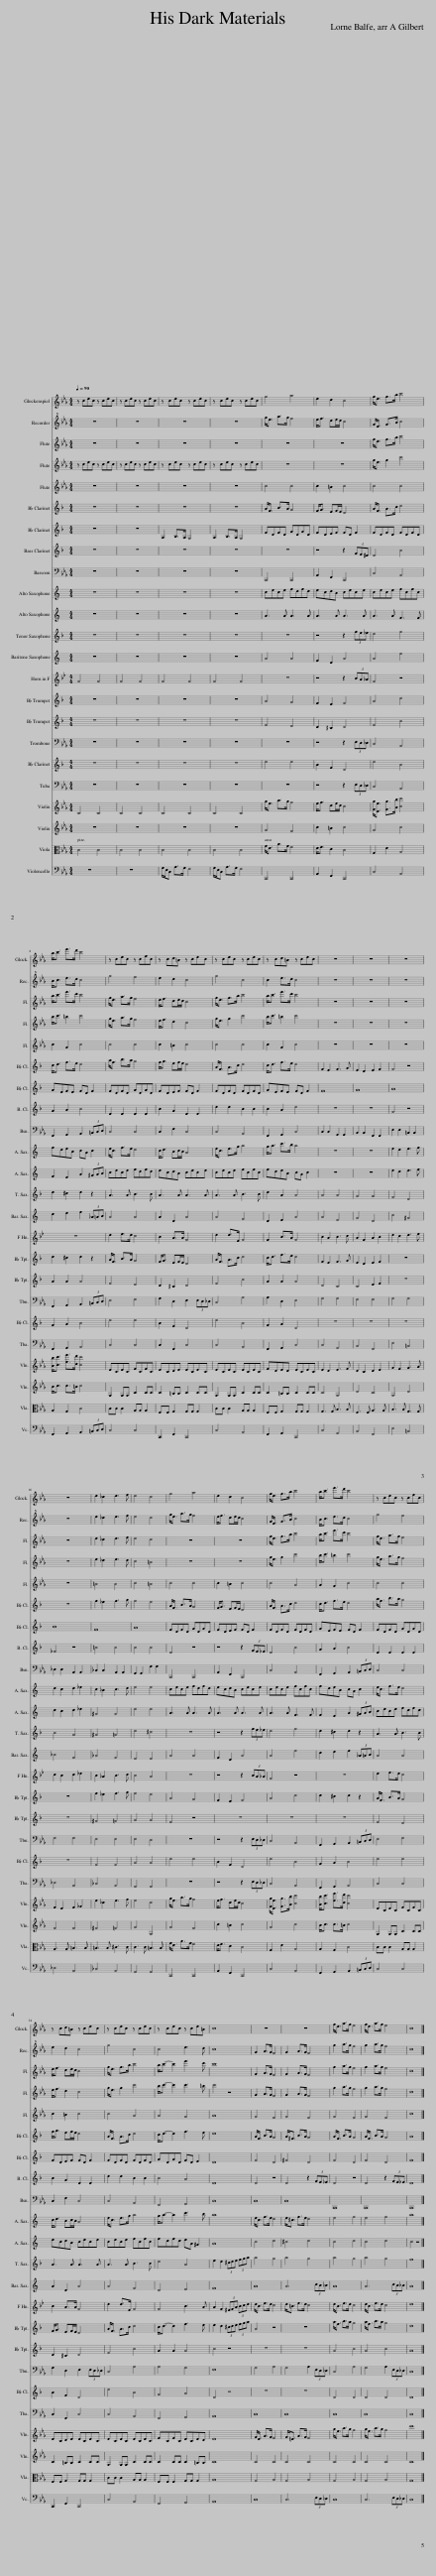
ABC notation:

X:1
%%score 1 2 3 4 5 6 7 8 9 10 11 12 13 14 15 16 17 18 19 20 21 22 23
L:1/8
M:4/4
I:linebreak $
K:Eb
V:1 treble transpose=24
V:2 treble+8
V:3 treble
V:4 treble
V:5 treble
V:6 treble transpose=-2
V:7 treble transpose=-2
V:8 treble transpose=-14
V:9 bass
V:10 treble transpose=-9
V:11 treble transpose=-9
V:12 treble transpose=-14
V:13 treble transpose=-21
V:14 treble transpose=-7
V:15 treble transpose=-2
V:16 treble transpose=-2
V:17 bass
V:18 treble transpose=-2
V:19 bass
V:20 treble
V:21 treble
V:22 alto
V:23 bass
V:1
 z cec z c[Q:1/4=90]ec | z cec z cec | z cec z cec | z cec z cec | g4 a4 | %5
 e2 d2 c4 | g<e g>b c'4 |$ b<c' e'>d' c'4 | z cec z cfc | z cd=B z cec | %10
 z cec z cec | z cd=B z cec | z8 | z8 | z8 |$ %15
 z8 | e2 _d2 e3 f | e4 d4 | g4 a4 | e2 d2 c4 | %20
 g<e g>b c'4 | b<c' e'>d' c'4 | z cec z cfc |$ z cd=B z cec | z cec z cec | %25
 z cec z ce=B | c8 | z8 | z8 | g<e a>g f4 | %30
 g<e a>g f4 | c8 |] %32
V:2
 z8 | z8 | z8 | z8 | g<e a>g f4 | %5
 e<f de/d/ c4 | G<E G>B c4 |$ B<c e>d c4 | g4 f4 | e2 d2 c4 | %10
 g4 c4 | c2 e>d c4 | z8 | z8 | z8 |$ %15
 z8 | e2 _d2 e3 f | e4 d4 | g<e a>g f4 | e<f de/d/ c4 | %20
 G<E G>B c4 | B<c e>d c4 | g4 f4 |$ e2 d2 c4 | g4 c4 | %25
 c4 e3 d | c8 | G2 A>G F4 | G2 A>G F4 | g2 a>g f4 | %30
 g2 a>g f4 | c8 |] %32
V:3
 z8 | z8 | z8 | z8 | z8 | %5
 z8 | g<e g>b c'4 |$ b<c' e'>d' c'4 | g<e a>g f4 | e<f de/d/ c4 | %10
 g<e g>b c'4 | b<c' e'>d' c'4 | z8 | z8 | z8 |$ %15
 z8 | e2 _d2 e3 f | e4 d4 | z8 | z8 | %20
 g<e g>b c'4 | b<c' e'>d' c'4 | g<e a>g f4 |$ e<f de/d/ c4 | g<e g>b c'4 | %25
 b<c'- c'2 e'3 d' | c'8 | G2 A>G F4 | G2 A>G F4 | g2 a>g f4 | %30
 g2 a>g f4 | c8 |] %32
V:4
 z cec z cec | z cec z cec | z cec z cec | z cec z cec | z8 | %5
 z8 | g<e g2 c'4 |$ b<c' =b2 c'4 | g<e a>g f4 | e<f d2 c4 | %10
 g<e g2 c'4 | b<c' =b2 c'4 | z8 | z8 | z8 |$ %15
 z8 | e2 _d2 e3 d | c4 =B4 | z8 | z8 | %20
 g<e g2 c'4 | b<c' =b2 c'4 | g<e a>g f4 |$ e<f d2 c4 | g<e g2 c'4 | %25
 b<c'- c'2 c'3 =b | c'4 z4 | G2 A>G F4 | G2 A>G F4 | g2 a>g f4 | %30
 g2 a>g f4 | c8 |] %32
V:5
 z8 | z8 | z8 | z8 | c4 c4 | %5
 c2 =B2 c4 | c4 c4 |$ c2 G2 c4 | c4 c4 | c2 =B2 c4 | %10
 c4 c4 | c2 G2 c4 | z8 | z8 | z8 |$ %15
 z8 | =B4 B4 | c4 =B4 | c4 c4 | c2 =B2 c4 | %20
 c4 A4 | A2 G2 c4 | c4 c4 |$ c2 =B2 c4 | c4 A4 | %25
 A4 G4 | A8 | G4 F4 | G4 F4 | G4 F4 | %30
 G4 F4 | c8 |] %32
V:6
[K:F] z8 | z8 | z8 | z8 | A<F B>A G4 | %5
 F<G EF/E/ D4 | A<F A>c d4 |$ c<d f>e d4 | a<f b>a g4 | f<g ef/e/ d4 | %10
 A<F A>c d4 | c<d f>e d4 | F2 E2 F3 G | E2 D2 E2 F2 | F4 z4 |$ %15
 z8 | f2 _e2 f3 g | f4 e4 | A<F B>A G4 | F<G EF/E/ D4 | %20
 A<F A>c d4 | c<d f>e d4 | a<f b>a g4 |$ f<g ef/e/ d4 | A<F A>c d4 | %25
 c<d- d2 f3 e | d8 | A<F B>A G4 | A<^F B>A G4 | A<F B>A G4 | %30
 A<F B>A G4 | A8 |] %32
V:7
[K:F] z8 | z8 | A,2 B,>A, G,4 | A,2 B,>A, G,4 | FDFD GDGD | %5
 FDEF FD F2 | FDFD FDFD |$ GEFE FD F2 | FDFD GDGD | FDEF FD F2 | %10
 FDFD FDFD | GEFE FD F2 | F8 | G8 | A8 |$ %15
 B8 | F8 | A8 | FDFD GDGD | FDEF FD F2 | %20
 FDFD FDFD | GEFE FD F2 | FDFD GDGD |$ FDEF FD F2 | FDFD FDFD | %25
 GDGD FD E2 | D8 | F4 D4 | ^F4 D4 | F4 D4 | %30
 F4 D4 | F8 |] %32
V:8
[K:F] z8 | z8 | z8 | z8 | z8 | %5
 z4 z2 (3FE^D | D4 B4 |$ G2 A2 B4 | D2 D2 D2 D2 | B2 G2 D2 D2 | %10
 d2 d2 B2 B2 | B2 A2 d4 | z8 | z8 | F4 z4 |$ %15
 _E4 z4 | =B4 B4 | B4 B4 | D4 z4 | z4 z2 (3FE_E | %20
 D4 B4 | G2 A2 B4 | D2 D2 D2 D2 |$ B2 G2 D2 D2 | d2 d2 B2 B2 | %25
 B4 A4 | D8 | D4 z4 | D4 z2 (3FE_E | D4 z4 | %30
 D4 z2 (3FE_E | D8 |] %32
V:9
 z8 | z8 | z8 | z8 | C,,4 C,,4 | %5
 A,,2 F,,2 C,,4 | C,4 A,,4 |$ F,,2 G,,2 A,,2 (3=B,,C,D, | C,4 C,4 | C,2 F,2 C,4 | %10
 C,4 A,,4 | F,,2 G,,2 C,4 | C,2 C,2 G,,2 G,,2 | B,,2 B,,2 F,,2 F,,2 | E,2 E,2 =B,,2 B,,2 |$ %15
 _D,2 D,2 A,,2 A,,2 | _C,2 C,2 A,,2 A,,2 | G,,2 G,,2 G,2 G,2 | C,,4 C,,4 | A,,2 F,,2 C,,4 | %20
 C,4 A,,4 | F,,2 G,,2 A,,2 (3=B,,C,D, | C,4 C,4 |$ C,2 F,2 C,4 | C,4 A,,4 | %25
 F,,4 G,,4 | C,8 | C,8 | C,8 | C,,8 | %30
 C,,8 | C,,8 |] %32
V:10
[K:C] z8 | z8 | z8 | z8 | cece fdfd | %5
 ecdB cece | cece fcfc |$ fdeB cA c2 | e<c f>e d4 | c<d Bc/B/ A4 | %10
 e<c e>g a4 | g<a c'>b a4 | z8 | z8 | e2 d2 e3 f |$ %15
 d2 c2 d2 _e2 | c2 _B2 c3 d | e4 e4 | cece fdfd | ecdB cece | %20
 cece fcfc | fdeB cA c2 | e<c f>e d4 |$ c<d Bc/B/ A4 | e<c e>g a4 | %25
 g<a- a2 c'3 b | a8 | e<c f>e d4 | e<^c f>e d4 | e4 f4 | %30
 e4 f4 | a8 |] %32
V:11
[K:C] z8 | z8 | z8 | z8 | A3 A A3 A | %5
 A3 A A3 A | A3 A F3 F |$ F2 E2 A2 (3^GAB | cece fdfd | ecdB cece | %10
 cece fcfc | fdeB cA c2 | z8 | z8 | e2 d2 e3 f |$ %15
 d2 c2 d2 _e2 | ^G4 G4 | e4 e4 | A3 A A3 A | A3 A A3 A | %20
 A3 A F3 F | F2 E2 A2 (3^GAB | cece fdfd |$ ecdB cece | cece fcfc | %25
 fdfd eA ^G2 | A8 | c4 d4 | ^c4 d4 | c4 d4 | %30
 c4 d4 | c4 z4 |] %32
V:12
[K:F] z8 | z8 | z8 | z8 | z8 | %5
 z4 z2 (3fe_e | d4 f4 |$ d2 ^c2 d2 z2 | A3 A B3 B | A3 A A3 A | %10
 A3 A B3 B | d2 A2 A4 | A4 A4 | G4 G4 | F4 E4 |$ %15
 B4 G4 | ^G4 =G4 | d4 ^c4 | z8 | z4 z2 (3fe_e | %20
 d4 f4 | d2 ^c2 d2 z2 | A3 A B3 B |$ A3 A A3 A | A3 A B3 B | %25
 d4 A4 | e2 d2 (3^cde (3fga | a4 g4 | a4 g4 | a4 g4 | %30
 a4 g4 | f8 |] %32
V:13
[K:C] z8 | z8 | z8 | z8 | A4 A4 | %5
 F2 D2 A4 | A4 f4 |$ d2 e2 f2 (3_A=AB | A4 A4 | A2 D2 A4 | %10
 A4 F4 | D2 E2 A4 | A4 E4 | G4 D4 | c4 ^G4 |$ %15
 _B4 F4 | _A4 F4 | E4 E4 | A4 A4 | F2 D2 A4 | %20
 A4 f4 | d2 e2 f2 (3_A=AB | A4 A4 |$ A2 D2 A4 | A4 F4 | %25
 D4 E4 | F8 | A8 | A6 (3cB_B | A8 | %30
 A6 (3cB_B | A8 |] %32
V:14
[K:Bb] G4 G4 | G4 G4 | G4 G4 | G4 G4 | z8 | %5
 z4 z2 (3BA_A | G4 z4 |$ z8 | d2 e>d c4 | B2 A>A G4 | %10
 d2 d>F G4 | G2 B>A G4 | B2 A2 B3 c | A2 G2 A2 B2 | d2 c2 d3 e |$ %15
 c2 B2 c2 _d2 | B2 _A2 B3 c | B4 A4 | z8 | z4 z2 (3BA_A | %20
 G4 z4 | z8 | d2 e>d c4 |$ B2 A>A G4 | d2 d>F G4 | %25
 G4 B3 A | A2 G2 (3^FGA (3Bcd | d<B e>d c4 | d<=B e>d c4 | d<B e>d c4 | %30
 d<B e>d c4 | d8 |] %32
V:15
[K:F] z8 | z8 | z8 | z8 | A4 G4 | %5
 F2 E2 F4 | A4 d4 |$ d2 ^c2 d2 z2 | A<F B>A G4 | F<G EF/E/ D4 | %10
 A<F A>c d4 | c<d f>e d4 | F2 E2 F3 G | E2 D2 E2 F2 | z8 |$ %15
 z8 | f2 _e2 f3 g | f4 e4 | A4 G4 | F2 E2 F4 | %20
 A4 d4 | d2 ^c2 d2 z2 | A<F B>A G4 |$ F<G EF/E/ D4 | A<F A>c d4 | %25
 c<d- d2 f3 e | e2 d2 (3^cde (3fga | A4 z4 | z8 | a<f b>a g4 | %30
 a<f b>a g4 | d8 |] %32
V:16
[K:F] z8 | z8 | z8 | z8 | F4 E4 | %5
 D2 ^C2 D4 | F4 B4 |$ A2 A2 A4 | F4 E4 | D2 ^C2 D4 | %10
 F4 B4 | A2 A2 A4 | D4 C4 | C4 E2 F2 | z8 |$ %15
 z8 | ^G4 =G4 | A4 A4 | F4 z4 | z8 | %20
 z8 | z8 | F4 E4 |$ D2 ^C2 D4 | F4 B4 | %25
 A2 A2 A4 | B4 z4 | z8 | z8 | A4 B4 | %30
 A4 B4 | A8 |] %32
V:17
 z8 | z8 | z8 | z8 | z8 | %5
 z4 z2 (3E,D,_D, | C,4 A,,4 |$ F,,2 G,,2 A,,2 (3=B,,C,D, | E,4 F,4 | G,2 D,2 E,2 (3E,D,_D, | %10
 C,4 A,4 | A,2 D,2 E,4 | G,4 G,4 | F,4 F,4 | G,4 G,4 |$ %15
 F,4 F,4 | E,4 E,4 | E,4 D,4 | z8 | z4 z2 (3E,D,_D, | %20
 C,4 A,,4 | F,,2 G,,2 A,,2 (3=B,,C,D, | E,4 F,4 |$ G,2 D,2 E,2 (3E,D,_D, | C,4 A,4 | %25
 A,4 G,4 | E,8 | G,4 A,4 | G,4 A,2 (3E,D,_D, | C,4 A,4 | %30
 G,4 A,2 (3E,D,_D, | C,8 |] %32
V:18
[K:F] z8 | z8 | z8 | z8 | d4 d4 | %5
 B2 F2 D4 | d4 B4 |$ G2 A2 B4 | d4 d4 | B2 F2 D4 | %10
 d4 B4 | G2 A2 D4 | z8 | z8 | z8 |$ %15
 z8 | F4 F4 | A4 A4 | d4 d4 | B2 F2 D4 | %20
 d4 B4 | G2 A2 B4 | d4 d4 |$ B2 F2 D4 | d4 B4 | %25
 G4 A4 | D4 z4 | z8 | z8 | D4 D4 | %30
 D4 D4 | D8 |] %32
V:19
 z8 | z8 | z8 | z8 | z8 | %5
 z4 z2 (3E,D,_D, | C,4 A,,4 |$ F,,2 G,,2 A,,4 | C,4 C,4 | C,2 F,,2 C,4 | %10
 C,4 A,,4 | F,,2 G,,2 C,4 | C,4 G,,4 | B,,4 F,,4 | E,4 =B,,4 |$ %15
 _D,4 A,,4 | _C,4 A,,4 | G,,4 G,,4 | z8 | z4 z2 (3E,D,_D, | %20
 C,4 A,,4 | F,,2 G,,2 A,,4 | C,4 C,4 |$ C,2 F,,2 C,4 | C,4 A,,4 | %25
 F,,4 G,,4 | A,,8 | C,8 | C,8 | C,8 | %30
 C,8 | C,8 |] %32
V:20
 C4 C4 | C4 C4 | C4 C4 | C4 C4 | g<e a>g f4 | %5
 e<f de/d/ c4 | [Gg]<[Ee] [Gg]>[Bb] [cc']4 |$ [Bb]<[cc'] [ee']>[dd'] [cc']4 | ECEC FCFC | ECDE ECEC | %10
 ECEC ECEC | FDED ECEC | E2 D2 E3 F | D2 C2 D2 E2 | G2 F2 G3 A |$ %15
 F2 E2 F2 _G2 | e2 _d2 e3 f | e4 d4 | g<e a>g f4 | e<f de/d/ c4 | %20
 [Gg]<[Ee] [Gg]>[Bb] [cc']4 | [Bb]<[cc'] [ee']>[dd'] [cc']4 | ECEC FCFC |$ ECDE ECEC | ECEC ECEC | %25
 FCFC ECED | E8 | G<E A>G F4 | G<=E A>G F4 | g<e a>g f4 | %30
 g<e a>g f4 | c'8 |] %32
V:21
 z8 | z8 | z8 | z8 | G4 F4 | %5
 c2 =B2 c4 | G4 c4 |$ B<c c>=B c4 | G,2 G,G, C2 CC | C2 =B,B, C2 CC | %10
 G,2 G,G, C2 CC | C2 =B,B, C2 CC | C4 G,4 | D4 C4 | G,4 D4 |$ %15
 F4 F4 | ^F4 =F4 | G4 G,4 | G4 F4 | c2 =B2 c4 | %20
 G4 c4 | B<c c>=B c4 | G,2 G,G, C2 CC |$ C2 =B,B, C2 CC | G,2 G,G, C2 CC | %25
 C2 CC C2 =B,B, | C8 | C4 C4 | C4 C4 | C4 C4 | %30
 C4 C4 | C8 |] %32
V:22
 C4 C4 | C4 C4 | C4 C4 | C4 C4 | G<E A>G F4 | %5
 E<F D2 C4 | G,2 E2 A,4 |$ A,2 G,2 C4 | CC C2 A,A, A,2 | F,F, G,2 G,G, G,2 | %10
 CC C2 A,A, A,2 | F,F, G,2 G,G, G,2 | G,3 G, B,3 B, | F,3 F, A,3 A, | B,3 B, G,3 G, |$ %15
 A,3 A, =B,3 B, | =B,3 B, ^C3 C | C3 C =B,3 B, | G<E A>G F4 | E<F D2 C4 | %20
 G,2 E2 A,4 | A,2 G,2 C4 | CC C2 A,A, A,2 |$ F,F, G,2 G,G, G,2 | CC C2 A,A, A,2 | %25
 F,F, F,2 G,G, G,2 | A,8 | G,4 A,4 | G,4 A,4 | G,4 A,4 | %30
 G,4 A,4 | G,8 |] %32
V:23
 z8 | z8 | G,/E,/C, A,>G, F,4 | G,/E,/C, A,>G, F,4 | C,,4 C,,4 | %5
 A,,2 F,,2 C,,4 | C,4 A,,4 |$ F,,2 G,,2 A,,2 (3=B,,C,D, | C,4 C,4 | C,,2 F,,2 C,,4 | %10
 C,4 A,,4 | F,,2 G,,2 C,,4 | C,4 G,,4 | B,,4 F,,4 | E,4 =B,,4 |$ %15
 _D,4 A,,4 | _C,4 A,,4 | G,,4 G,,4 | C,,4 C,,4 | A,,2 F,,2 C,,4 | %20
 C,4 A,,4 | F,,2 G,,2 A,,2 (3=B,,C,D, | C,4 C,4 |$ C,,2 F,,2 C,,4 | C,4 A,,4 | %25
 F,,4 G,,4 | A,,8 | C,8 | C,6 (3E,D,_D, | C,8 | %30
 C,6 (3E,D,_D, | C,8 |] %32
